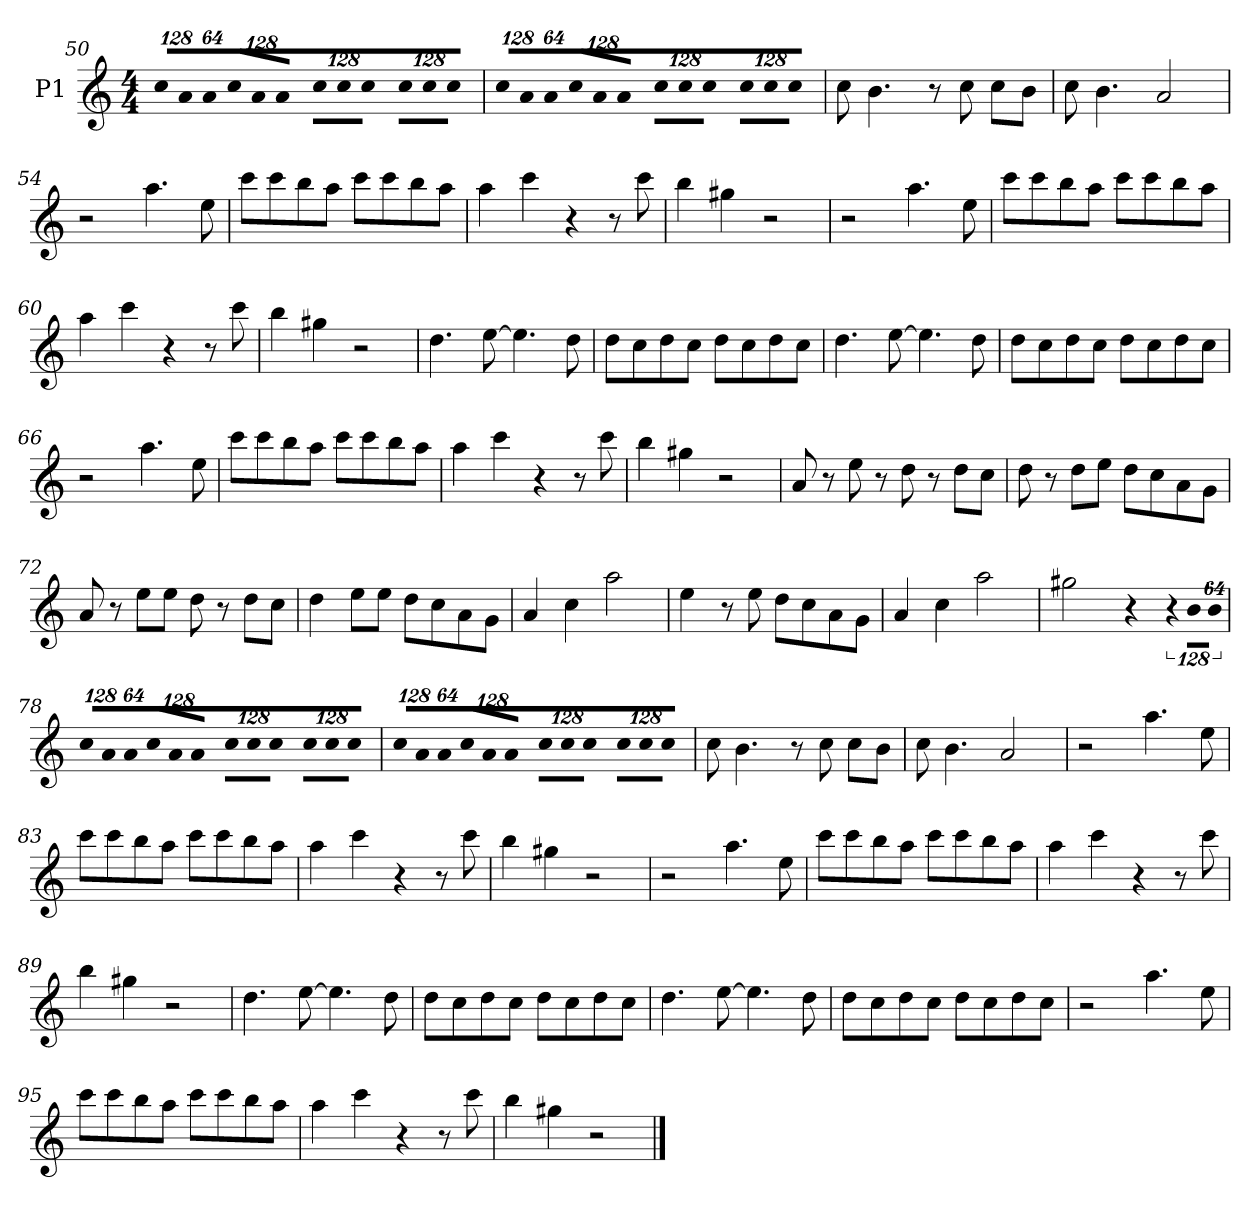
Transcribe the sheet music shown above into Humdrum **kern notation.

**kern
*part1
*staff1
*I"P1
!!LO:PB:g=z
*clefG2
*k[]
*C:
*M4/4
*Xbrackettup
=50
!LO:N:vis=8
1024%85cci/L
!LO:N:vis=8
1024%85ai/
!LO:N:vis=8
512%43ai/J
!LO:N:vis=8
1024%85cci/L
!LO:N:vis=8
1024%85ai/
!LO:N:vis=8
512%43ai/J
!LO:N:vis=8
1024%85cci\L
!LO:N:vis=8
1024%85cci\
!LO:N:vis=8
512%43cci\J
!LO:N:vis=8
1024%85cci\L
!LO:N:vis=8
1024%85cci\
!LO:N:vis=8
512%43cci\J
=51
!LO:N:vis=8
1024%85cci/L
!LO:N:vis=8
1024%85ai/
!LO:N:vis=8
512%43ai/J
!LO:N:vis=8
1024%85cci/L
!LO:N:vis=8
1024%85ai/
!LO:N:vis=8
512%43ai/J
!LO:N:vis=8
1024%85cci\L
!LO:N:vis=8
1024%85cci\
!LO:N:vis=8
512%43cci\J
!LO:N:vis=8
1024%85cci\L
!LO:N:vis=8
1024%85cci\
!LO:N:vis=8
512%43cci\J
=52
8cci\
4.bi\
8r
8cci\
8cci\L
8bi\J
=53
8cci\
4.bi\
2ai/
=54
2r
4.aai\
8eei\
!!LO:LB:g=z
=55
8ccci\L
8ccci\
8bbi\
8aai\J
8ccci\L
8ccci\
8bbi\
8aai\J
=56
4aai\
4ccci\
4r
8r
8ccci\
=57
4bbi\
4gg#Xi\
2r
=58
2r
4.aai\
8eei\
=59
8ccci\L
8ccci\
8bbi\
8aai\J
8ccci\L
8ccci\
8bbi\
8aai\J
!!LO:LB:g=z
=60
4aai\
4ccci\
4r
8r
8ccci\
=61
4bbi\
4gg#Xi\
2r
=62
4.ddi\
[>8eei\
4.eei\]
8ddi\
=63
8ddi\L
8cci\
8ddi\
8cci\J
8ddi\L
8cci\
8ddi\
8cci\J
=64
4.ddi\
[>8eei\
4.eei\]
8ddi\
!!LO:LB:g=z
=65
8ddi\L
8cci\
8ddi\
8cci\J
8ddi\L
8cci\
8ddi\
8cci\J
=66
2r
4.aai\
8eei\
=67
8ccci\L
8ccci\
8bbi\
8aai\J
8ccci\L
8ccci\
8bbi\
8aai\J
=68
4aai\
4ccci\
4r
8r
8ccci\
=69
4bbi\
4gg#Xi\
2r
!!LO:LB:g=z
=70
8ai/
8r
8eei\
8r
8ddi\
8r
8ddi\L
8cci\J
=71
8ddi\
8r
8ddi\L
8eei\J
8ddi\L
8cci\
8ai\
8gi\J
=72
8ai/
8r
8eei\L
8eei\J
8ddi\
8r
8ddi\L
8cci\J
=73
4ddi\
8eei\L
8eei\J
8ddi\L
8cci\
8ai\
8gi\J
=74
4ai/
4cci\
2aai\
!!LO:LB:g=z
=75
4eei\
8r
8eei\
8ddi\L
8cci\
8ai\
8gi\J
=76
4ai/
4cci\
2aai\
=77
2gg#Xi\
4r
*brackettup
!LO:N:vis=8
1024%85r
!LO:N:vis=8
1024%85bi\L
!LO:N:vis=8
512%43bi\J
=78
*Xbrackettup
!LO:N:vis=8
1024%85cci/L
!LO:N:vis=8
1024%85ai/
!LO:N:vis=8
512%43ai/J
!LO:N:vis=8
1024%85cci/L
!LO:N:vis=8
1024%85ai/
!LO:N:vis=8
512%43ai/J
!LO:N:vis=8
1024%85cci\L
!LO:N:vis=8
1024%85cci\
!LO:N:vis=8
512%43cci\J
!LO:N:vis=8
1024%85cci\L
!LO:N:vis=8
1024%85cci\
!LO:N:vis=8
512%43cci\J
!!LO:LB:g=z
=79
!LO:N:vis=8
1024%85cci/L
!LO:N:vis=8
1024%85ai/
!LO:N:vis=8
512%43ai/J
!LO:N:vis=8
1024%85cci/L
!LO:N:vis=8
1024%85ai/
!LO:N:vis=8
512%43ai/J
!LO:N:vis=8
1024%85cci\L
!LO:N:vis=8
1024%85cci\
!LO:N:vis=8
512%43cci\J
!LO:N:vis=8
1024%85cci\L
!LO:N:vis=8
1024%85cci\
!LO:N:vis=8
512%43cci\J
=80
8cci\
4.bi\
8r
8cci\
8cci\L
8bi\J
=81
8cci\
4.bi\
2ai/
=82
2r
4.aai\
8eei\
=83
8ccci\L
8ccci\
8bbi\
8aai\J
8ccci\L
8ccci\
8bbi\
8aai\J
!!LO:LB:g=z
=84
4aai\
4ccci\
4r
8r
8ccci\
=85
4bbi\
4gg#Xi\
2r
=86
2r
4.aai\
8eei\
=87
8ccci\L
8ccci\
8bbi\
8aai\J
8ccci\L
8ccci\
8bbi\
8aai\J
=88
4aai\
4ccci\
4r
8r
8ccci\
=89
4bbi\
4gg#Xi\
2r
!!LO:LB:g=z
=90
4.ddi\
[>8eei\
4.eei\]
8ddi\
=91
8ddi\L
8cci\
8ddi\
8cci\J
8ddi\L
8cci\
8ddi\
8cci\J
=92
4.ddi\
[>8eei\
4.eei\]
8ddi\
=93
8ddi\L
8cci\
8ddi\
8cci\J
8ddi\L
8cci\
8ddi\
8cci\J
!!LO:LB:g=z
=94
2r
4.aai\
8eei\
=95
8ccci\L
8ccci\
8bbi\
8aai\J
8ccci\L
8ccci\
8bbi\
8aai\J
=96
4aai\
4ccci\
4r
8r
8ccci\
=97
4bbi\
4gg#Xi\
2r
==
*-
